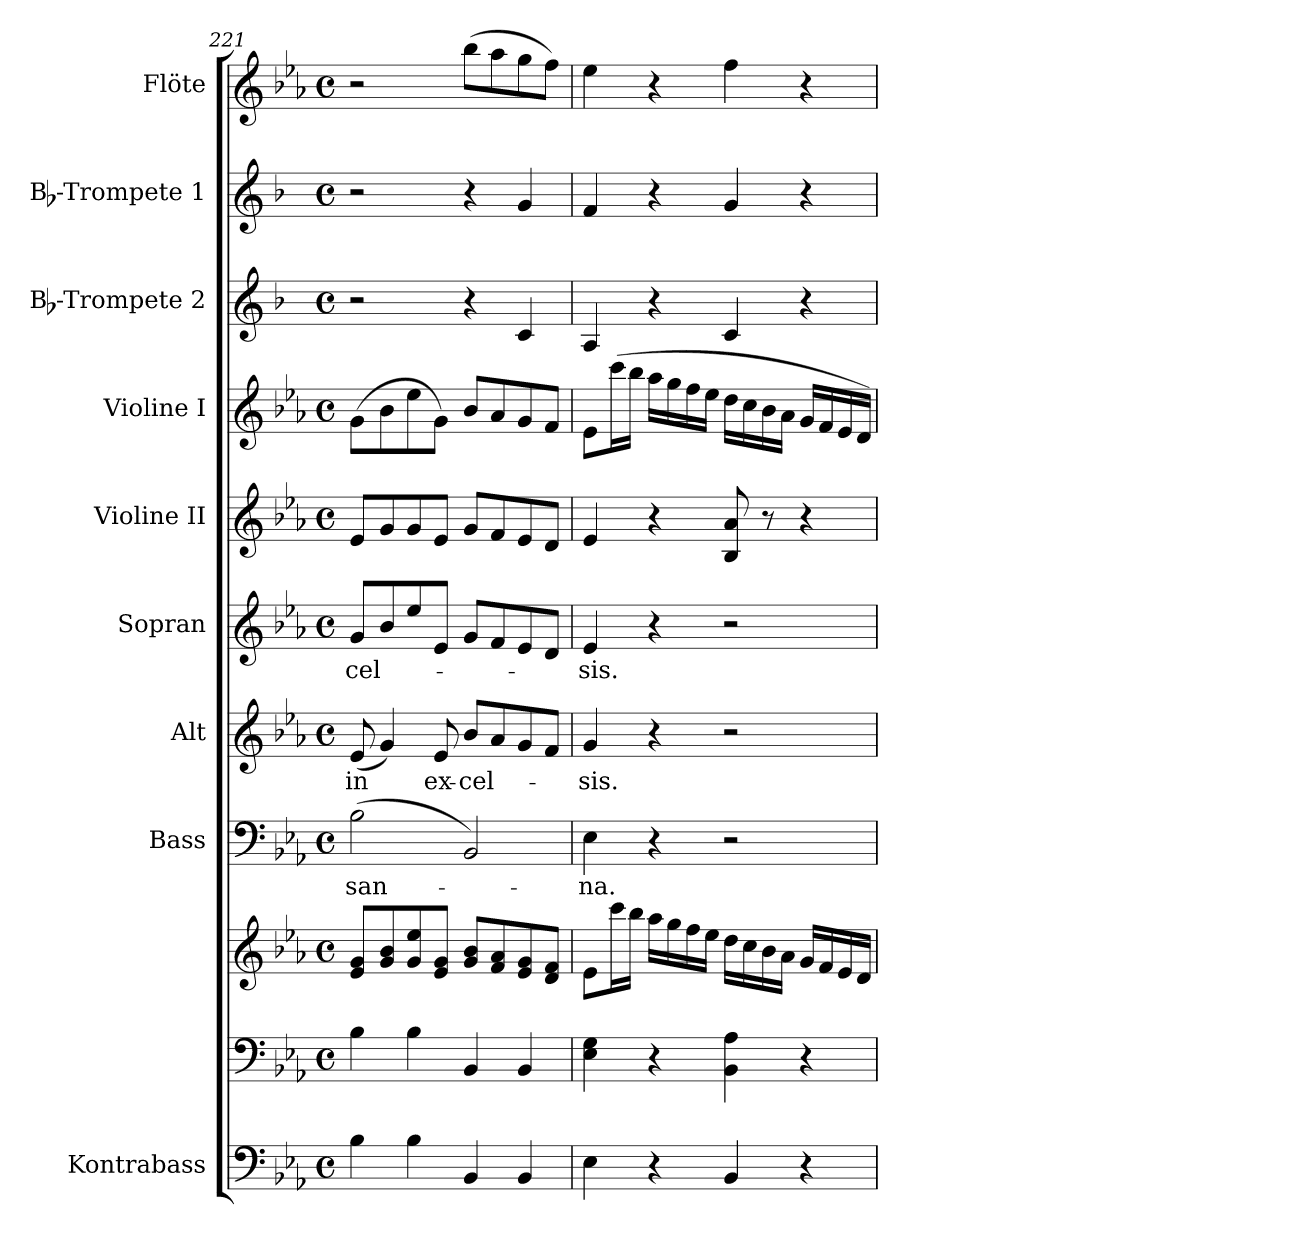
**kern	**kern	**kern	**kern	**text	**kern	**text	**kern	**text	**kern	**kern	**kern	**kern	**kern
*part10	*part9	*part9	*part8	*part8	*part7	*part7	*part6	*part6	*part5	*part4	*part3	*part2	*part1
*staff11	*staff10	*staff9	*staff8	*staff8	*staff7	*staff7	*staff6	*staff6	*staff5	*staff4	*staff3	*staff2	*staff1
*I"Kontrabass	*	*	*I"Bass	*	*I"Alt	*	*I"Sopran	*	*I"Violine II	*I"Violine I	*I"Bb-Trompete 2	*I"Bb-Trompete 1	*I"Flöte
*I'Kb.	*	*	*I'B.	*	*I'A.	*	*I'S.	*	*I'Vl. II	*I'Vl. I	*I'Bb Trp. 2	*I'Bb Trp. 1	*I'Fl.
*clefF4	*clefF4	*clefG2	*clefF4	*	*clefG2	*	*clefG2	*	*clefG2	*clefG2	*clefG2	*clefG2	*clefG2
*ITrd7c12	*	*	*	*	*	*	*	*	*	*	*ITrd1c2	*ITrd1c2	*
*k[b-e-a-]	*k[b-e-a-]	*k[b-e-a-]	*k[b-e-a-]	*	*k[b-e-a-]	*	*k[b-e-a-]	*	*k[b-e-a-]	*k[b-e-a-]	*k[b-e-a-]	*k[b-e-a-]	*k[b-e-a-]
*E-:	*E-:	*E-:	*E-:	*	*E-:	*	*E-:	*	*E-:	*E-:	*E-:	*E-:	*E-:
*M4/4	*M4/4	*M4/4	*M4/4	*	*M4/4	*	*M4/4	*	*M4/4	*M4/4	*M4/4	*M4/4	*M4/4
*met(c)	*met(c)	*met(c)	*met(c)	*	*met(c)	*	*met(c)	*	*met(c)	*met(c)	*met(c)	*met(c)	*met(c)
=221	=221	=221	=221	=221	=221	=221	=221	=221	=221	=221	=221	=221	=221
!	!	!	!	!LO:LY:b	!	!LO:LY:b	!	!LO:LY:b	!	!	!	!	!
4BB-\	4B-\	8e-/ 8g/L	(>2B-\	-san-	(<8e-/	in	8g/L	-cel-	8e-/L	(>8g\L	2r	2r	2r
.	.	8g/ 8b-/	.	.	4g/)	.	8b-/	.	8g/	8b-\	.	.	.
4BB-\	4B-\	8g/ 8ee-/	.	.	.	.	8ee-/	.	8g/	8ee-\	.	.	.
!	!	!	!	!	!	!LO:LY:b	!	!	!	!	!	!	!
.	.	8e-/ 8g/J	.	.	8e-/	ex-	8e-/J	.	8e-/J	8g\J)	.	.	.
!	!	!	!	!	!	!LO:LY:b	!	!	!	!	!	!	!
4BBB-/	4BB-/	8g/ 8b-/L	2BB-/)	.	8b-/L	-cel-	8g/L	.	8g/L	8b-/L	4r	4r	(>8bb-\L
.	.	8f/ 8a-/	.	.	8a-/	.	8f/	.	8f/	8a-/	.	.	8aa-\
4BBB-/	4BB-/	8e-/ 8g/	.	.	8g/	.	8e-/	.	8e-/	8g/	4B-/	4f/	8gg\
.	.	8d/ 8f/J	.	.	8f/J	.	8d/J	.	8d/J	8f/J	.	.	8ff\J)
=222	=222	=222	=222	=222	=222	=222	=222	=222	=222	=222	=222	=222	=222
!	!	!	!	!LO:LY:b	!	!LO:LY:b	!	!LO:LY:b	!	!	!	!	!
4EE-\	4E-\ 4G\	8e-\L	4E-\	-na.	4g/	-sis.	4e-/	-sis.	4e-/	8e-\L	4G/	4e-/	4ee-\
.	.	16ccc\L	.	.	.	.	.	.	.	(>16ccc\L	.	.	.
.	.	16bb-\JJ	.	.	.	.	.	.	.	16bb-\JJ	.	.	.
4r	4r	16aa-\LL	4r	.	4r	.	4r	.	4r	16aa-\LL	4r	4r	4r
.	.	16gg\	.	.	.	.	.	.	.	16gg\	.	.	.
.	.	16ff\	.	.	.	.	.	.	.	16ff\	.	.	.
.	.	16ee-\JJ	.	.	.	.	.	.	.	16ee-\JJ	.	.	.
4BBB-/	4BB-\ 4A-\	16dd\LL	2r	.	2r	.	2r	.	8B-/ 8a-/	16dd\LL	4B-/	4f/	4ff\
.	.	16cc\	.	.	.	.	.	.	.	16cc\	.	.	.
.	.	16b-\	.	.	.	.	.	.	8r	16b-\	.	.	.
.	.	16a-\JJ	.	.	.	.	.	.	.	16a-\JJ	.	.	.
4r	4r	16g/LL	.	.	.	.	.	.	4r	16g/LL	4r	4r	4r
.	.	16f/	.	.	.	.	.	.	.	16f/	.	.	.
.	.	16e-/	.	.	.	.	.	.	.	16e-/	.	.	.
.	.	16d/JJ	.	.	.	.	.	.	.	16d/JJ)	.	.	.
=	=	=	=	=	=	=	=	=	=	=	=	=	=
*-	*-	*-	*-	*-	*-	*-	*-	*-	*-	*-	*-	*-	*-
